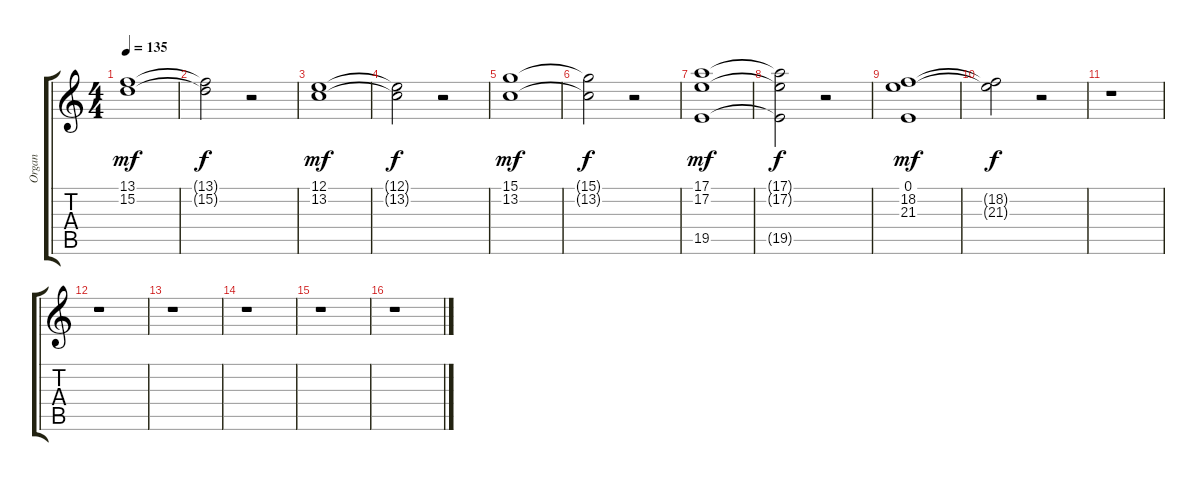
\track ("Organ" "Organ") {instrument churchorgan}
\staff {score tabs}
\tuning (E4 B3 G3 D3 A2 E2) {hide}
\ts (4 4)
\tempo 135
\clef g2
\ks c
(13.1 15.2).1{dy mf volume 1} |
(13.1{t} 15.2{t}).2{dy f} r.2 |
(12.1 13.2).1{dy mf volume 1} |
(12.1{t} 13.2{t}).2{dy f} r.2 |
(15.1 13.2).1{dy mf volume 1} |
(15.1{t} 13.2{t}).2{dy f} r.2 |
(17.1 17.2 19.5).1{dy mf volume 1} |
(17.1{t} 17.2{t} 19.5{t}).2{dy f} r.2 |
(0.1 18.2 21.3).1{dy mf volume 1} |
(18.2{t} 21.3{t}).2{dy f} r.2 |
r.1 |
r.1 |
r.1 |
r.1 |
r.1 |
r.1
